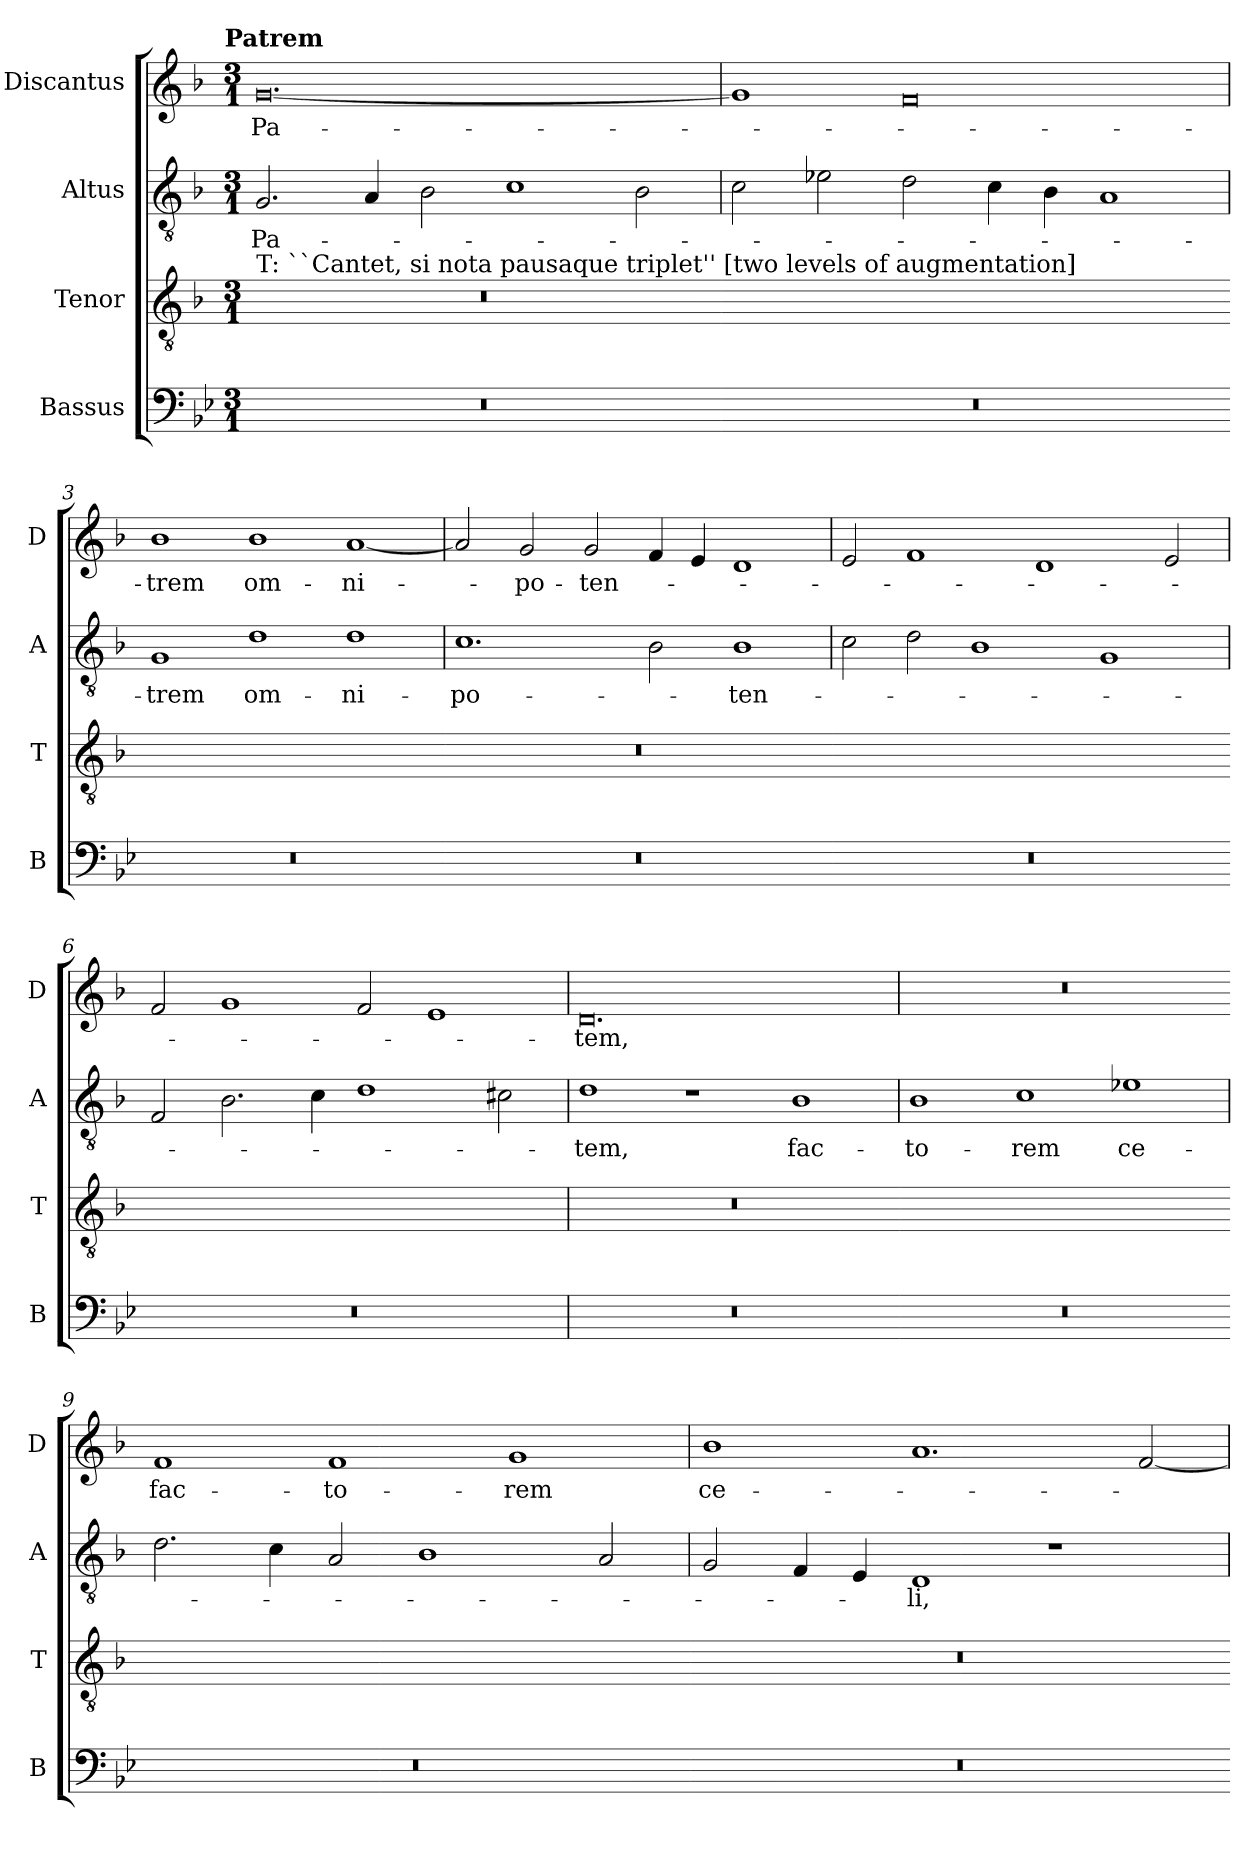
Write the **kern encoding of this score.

**kern	**kern	**kern	**text	**kern	**text
*part4	*part3	*part2	*part2	*part1	*part1
*staff4	*staff3	*staff2	*staff2	*staff1	*staff1
*I"Bassus	*I"Tenor	*I"Altus	*	*I"Discantus	*
*I'B	*I'T	*I'A	*	*I'D	*
*clefF4	*clefGv2	*clefGv2	*	*clefG2	*
*k[b-e-]	*k[b-]	*k[b-]	*	*k[b-]	*
*g:	*d:	*d:	*	*d:	*
!!LO:TX:omd:t=Patrem
*M3/1	*M3/1	*M3/1	*	*M3/1	*
*MM300	*MM300	*MM300	*	*MM300	*
=1	=1	=1	=1	=1	=1
!	!LO:TX:a:t=T&colon; ``Cantet, si nota pausaque triplet'' [two levels of augmentation]	!	!	!	!
!	!LO:N:vis=2	!	!	!	!
0.r	0.r	2.G	Pa-	[0.g	Pa-
.	.	4A	.	.	.
.	.	2B-	.	.	.
.	.	1c	.	.	.
.	.	2B-	.	.	.
=2	=2-	=2	=2	=2	=2
!	!LO:N:vis=2	!	!	!	!
0.r	0.ryy	2c	.	1g]	.
.	.	2e-X	.	.	.
.	.	2d	.	0f	.
.	.	4c	.	.	.
.	.	4B-	.	.	.
.	.	1A	.	.	.
=3	=3-	=3	=3	=3	=3
!	!LO:N:vis=2	!	!	!	!
0.r	0.ryy	1G	-trem	1b-	-trem
.	.	1d	om-	1b-	om-
.	.	1d	-ni-	[1a	-ni-
=4	=4-	=4	=4	=4	=4
!	!LO:N:vis=2	!	!	!	!
0.r	0.r	1.c	-po-	2a]	.
.	.	.	.	2g	-po-
.	.	.	.	2g	-ten-
.	.	2B-	.	4f	.
.	.	.	.	4e	.
.	.	1B-	-ten-	1d	.
=5	=5-	=5	=5	=5	=5
!	!LO:N:vis=2	!	!	!	!
0.r	0.ryy	2c	.	2e	.
.	.	2d	.	1f	.
.	.	1B-	.	.	.
.	.	.	.	1d	.
.	.	1G	.	.	.
.	.	.	.	2e	.
=6	=6-	=6	=6	=6	=6
!	!LO:N:vis=2	!	!	!	!
0.r	0.ryy	2F	.	2f	.
.	.	2.B-	.	1g	.
.	.	4c	.	.	.
.	.	1d	.	2f	.
.	.	.	.	1e	.
.	.	2c#X	.	.	.
=7	=7	=7	=7	=7	=7
!	!LO:N:vis=2	!	!	!	!
0.r	0.r	1d	-tem,	0.d	-tem,
.	.	1r	.	.	.
.	.	1B-	fac-	.	.
=8	=8-	=8	=8	=8	=8
!	!LO:N:vis=2	!	!	!	!
0.r	0.ryy	1B-	-to-	0.r	.
.	.	1c	-rem	.	.
.	.	1e-X	ce-	.	.
=9	=9-	=9	=9	=9	=9
!	!LO:N:vis=2	!	!	!	!
0.r	0.ryy	2.d	.	1f	fac-
.	.	4c	.	.	.
.	.	2A	.	1f	-to-
.	.	1B-	.	.	.
.	.	.	.	1g	-rem
.	.	2A	.	.	.
=10	=10-	=10	=10	=10	=10
!	!LO:N:vis=2	!	!	!	!
0.r	0.r	2G	.	1b-	ce-
.	.	4F	.	.	.
.	.	4E	.	.	.
.	.	1D	-li,-	1.a	.
.	.	1r	.	.	.
.	.	.	.	[2f	.
=	=-	=	=	=	=
*-	*-	*-	*-	*-	*-
